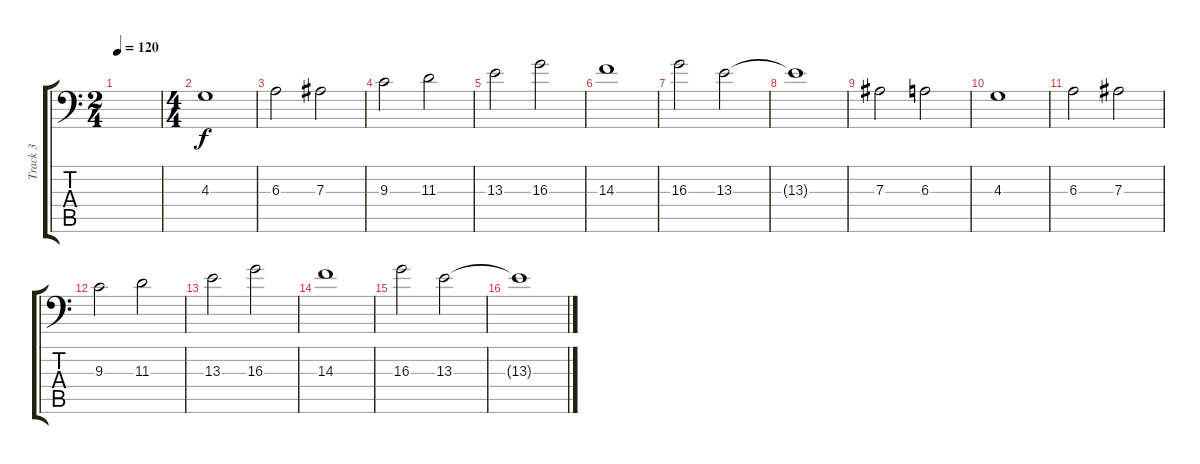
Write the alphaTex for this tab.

\track ("Track 3" "Track 3") {instrument pad8sweep}
\staff {score tabs}
\tuning (C4 G3 Eb3 Bb2 F2 Bb1) {hide}
\ts (2 4)
\tempo 120
\clef f4
\ks c
|
\ts (4 4)
4.3.1 |
6.3.2 7.3.2 |
9.3.2 11.3.2 |
13.3.2 16.3.2 |
14.3.1 |
16.3.2 13.3.2 |
13.3{t}.1 |
7.3.2 6.3.2 |
4.3.1 |
6.3.2 7.3.2 |
9.3.2 11.3.2 |
13.3.2 16.3.2 |
14.3.1 |
16.3.2 13.3.2 |
13.3{t}.1
